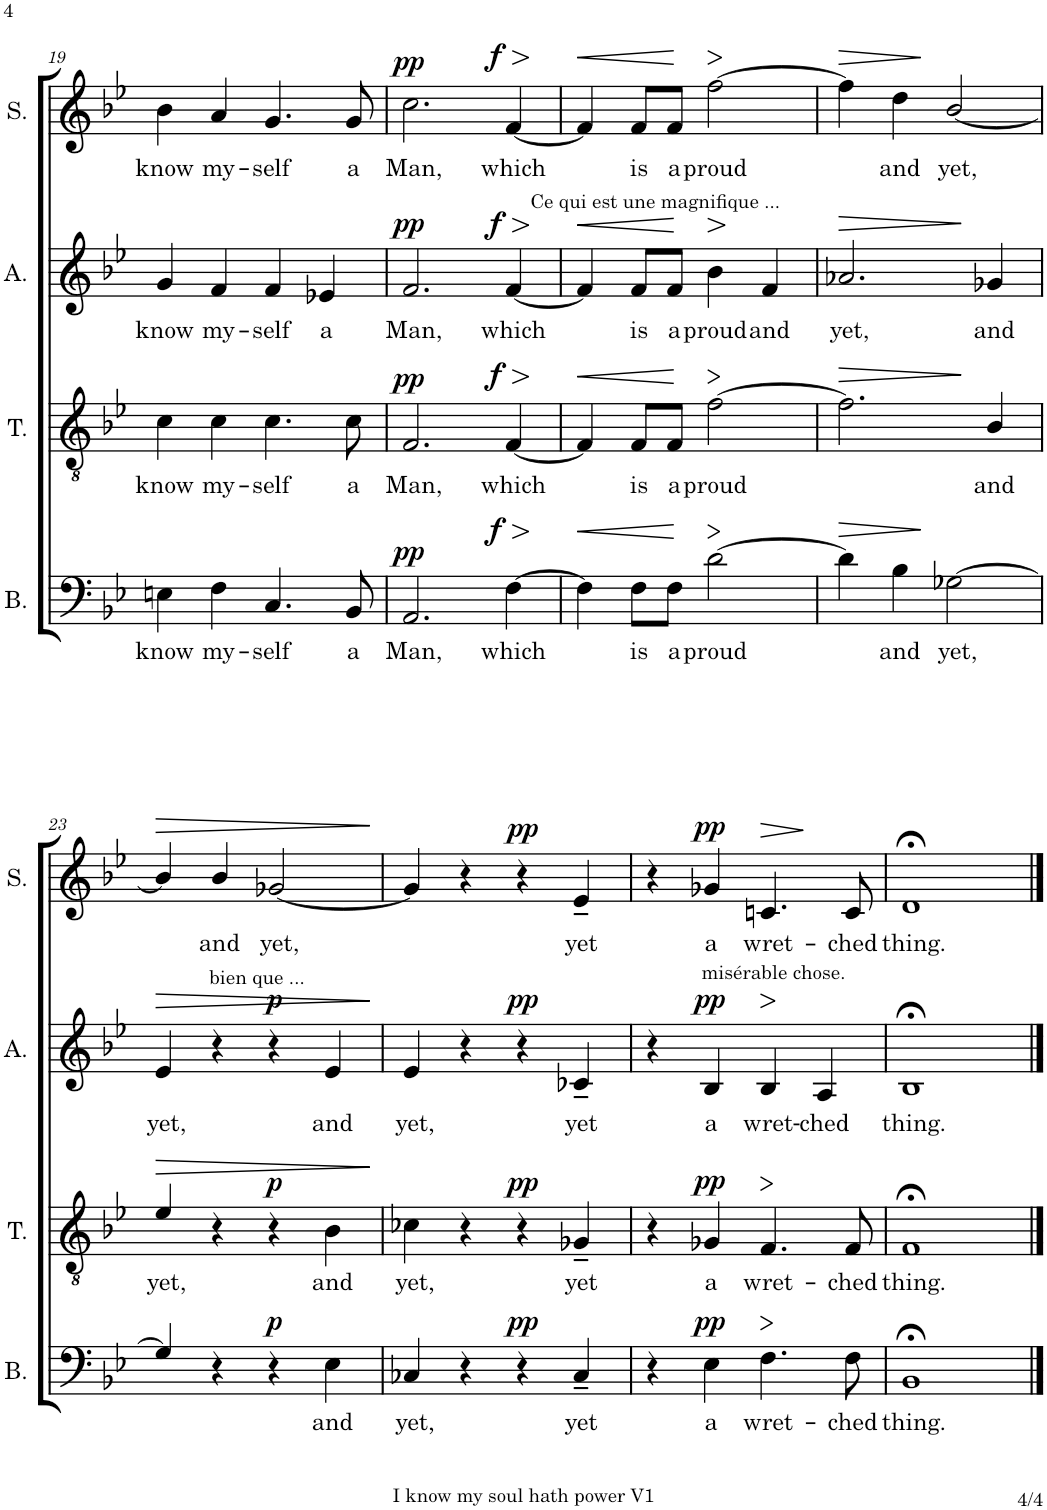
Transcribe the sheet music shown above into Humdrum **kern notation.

**kern	**text	**dynam	**kern	**text	**dynam	**kern	**text	**dynam	**kern	**text	**dynam
*part4	*part4	*part4	*part3	*part3	*part3	*part2	*part2	*part2	*part1	*part1	*part1
*staff4	*staff4	*staff4	*staff3	*staff3	*staff3	*staff2	*staff2	*staff2	*staff1	*staff1	*staff1
*I"Bass	*	*	*I"Tenor	*	*	*I"Alto	*	*	*I"Soprano	*	*
*I'B.	*	*	*I'T.	*	*	*I'A.	*	*	*I'S.	*	*
!!LO:PB:g=z
*clefF4	*	*	*clefGv2	*	*	*clefG2	*	*	*clefG2	*	*
*k[b-e-]	*	*	*k[b-e-]	*	*	*k[b-e-]	*	*	*k[b-e-]	*	*
*M4/4	*	*	*M4/4	*	*	*M4/4	*	*	*M4/4	*	*
=19	=19	=19	=19	=19	=19	=19	=19	=19	=19	=19	=19
!	!LO:LY:b	!	!	!LO:LY:b	!	!	!LO:LY:b	!	!	!LO:LY:b	!
4En\	know	.	4c\	know	.	4g/	know	.	4b-\	know	.
!	!LO:LY:b	!	!	!LO:LY:b	!	!	!LO:LY:b	!	!	!LO:LY:b	!
4F\	my-	.	4c\	my-	.	4f/	my-	.	4a/	my-	.
!	!LO:LY:b	!	!	!LO:LY:b	!	!	!LO:LY:b	!	!	!LO:LY:b	!
4.C/	-self	.	4.c\	-self	.	4f/	-self	.	4.g/	-self	.
!	!	!	!	!	!	!	!LO:LY:b	!	!	!	!
.	.	.	.	.	.	4e-X/	a	.	.	.	.
!	!LO:LY:b	!	!	!LO:LY:b	!	!	!	!	!	!LO:LY:b	!
8BB-/	a	.	8c\	a	.	.	.	.	8g/	a	.
=20	=20	=20	=20	=20	=20	=20	=20	=20	=20	=20	=20
!	!LO:LY:b	!LO:DY:a	!	!LO:LY:b	!LO:DY:a	!	!LO:LY:b	!LO:DY:a	!	!LO:LY:b	!LO:DY:a
2.AA/	Man,	pp	2.F/	Man,	pp	2.f/	Man,	pp	2.cc\	Man,	pp
!	!LO:LY:b	!LO:HP:b	!	!LO:LY:b	!LO:HP:b	!	!LO:LY:b	!LO:HP:b	!	!LO:LY:b	!LO:HP:b
!	!	!LO:DY:n=1:a	!	!	!LO:DY:n=1:a	!	!	!LO:DY:n=1:a	!	!	!LO:DY:n=1:a
[4F\	which	> f	[4F/	which	> f	[4f/	which	> f	[4f/	which	> f
.	.	.	.	.	]	.	.	]	.	.	]
=21	=21	=21	=21	=21	=21	=21	=21	=21	=21	=21	=21
!	!	!	!	!	!	!	!	!	!LO:TX:b:t=Ce qui est une magnifique ...	!	!
!	!	!LO:HP:b	!	!	!LO:HP:b	!	!	!LO:HP:b	!	!	!LO:HP:b
4F\]	.	<	4F/]	.	<	4f/]	.	<	4f/]	.	<
!	!LO:LY:b	!	!	!LO:LY:b	!	!	!LO:LY:b	!	!	!LO:LY:b	!
8F\L	is	.	8F/L	is	.	8f/L	is	.	8f/L	is	.
!	!LO:LY:b	!	!	!LO:LY:b	!	!	!LO:LY:b	!	!	!LO:LY:b	!
8F\J	a	.	8F/J	a	.	8f/J	a	.	8f/J	a	.
!	!LO:LY:b	!LO:HP:n=1:b	!	!LO:LY:b	!LO:HP:n=1:b	!	!LO:LY:b	!LO:HP:n=1:b	!	!LO:LY:b	!LO:HP:n=1:b
[2d\	proud	] [ >	[2f\	proud	[ >	4b-\	proud	[ >	[2ff\	proud	[ >
!	!	!	!	!	!	!	!LO:LY:b	!	!	!	!
.	.	.	.	.	.	4f/	and	]	.	.	.
.	.	.	.	.	.	.	.	.	.	.	]
=22	=22	=22	=22	=22	=22	=22	=22	=22	=22	=22	=22
!	!	!LO:HP:b	!	!	!LO:HP:b	!	!LO:LY:b	!LO:HP:b	!	!	!LO:HP:b
4d\]	.	>	2.f\]	.	>	2.a-X/	yet,	>	4ff\]	.	>
!	!LO:LY:b	!	!	!	!	!	!	!	!	!LO:LY:b	!
4B-\	and	.	.	.	.	.	.	.	4dd\	and	.
!	!LO:LY:b	!	!	!	!	!	!	!	!	!LO:LY:b	!
[2G-X\	yet,	]	.	.	.	.	.	.	[2b-/	yet,	]
!	!	!	!	!LO:LY:b	!	!	!LO:LY:b	!	!	!	!
.	.	.	4B-/	and	]	4g-X/	and	]	.	.	.
!!LO:LB:g=z
=23	=23	=23	=23	=23	=23	=23	=23	=23	=23	=23	=23
!	!	!	!	!LO:LY:b	!LO:HP:b	!	!LO:LY:b	!LO:HP:b	!	!	!LO:HP:b
4G-/]	.	.	4e-/	yet,	>	4e-/	yet,	>	4b-/]	.	>
!	!	!	!	!	!	!	!	!	!LO:TX:b:t=bien que ...	!	!
!	!	!	!	!	!	!	!	!	!	!LO:LY:b	!
4r	.	.	4r	.	.	4r	.	.	4b-/	and	.
!	!	!LO:DY:a	!	!	!LO:DY:a	!	!	!LO:DY:a	!	!LO:LY:b	!
4r	.	p	4r	.	p	4r	.	p	[2g-X/	yet,	.
!	!LO:LY:b	!	!	!LO:LY:b	!	!	!LO:LY:b	!	!	!	!
4E-\	and	.	4B-\	and	.	4e-/	and	.	.	.	.
.	.	.	.	.	]	.	.	]	.	.	]
=24	=24	=24	=24	=24	=24	=24	=24	=24	=24	=24	=24
!	!LO:LY:b	!	!	!LO:LY:b	!	!	!LO:LY:b	!	!	!	!
4C-X/	yet,	.	4c-X\	yet,	.	4e-/	yet,	.	4g-/]	.	.
4r	.	.	4r	.	.	4r	.	.	4r	.	.
!	!	!LO:DY:a	!	!	!LO:DY:a	!	!	!LO:DY:a	!	!	!LO:DY:a
4r	.	pp	4r	.	pp	4r	.	pp	4r	.	pp
!	!LO:LY:b	!	!	!LO:LY:b	!	!	!LO:LY:b	!	!	!LO:LY:b	!
4C-~/	yet	.	4G-X~/	yet	.	4c-X~/	yet	.	4e-~/	yet	.
=25	=25	=25	=25	=25	=25	=25	=25	=25	=25	=25	=25
4r	.	.	4r	.	.	4r	.	.	4r	.	.
!	!	!	!	!	!	!	!	!	!LO:TX:b:t=misérable chose.	!	!
!	!LO:LY:b	!LO:DY:a	!	!LO:LY:b	!LO:DY:a	!	!LO:LY:b	!LO:DY:a	!	!LO:LY:b	!LO:DY:a
4E-\	a	pp	4G-X/	a	pp	4B-/	a	pp	4g-X/	a	pp
!	!LO:LY:b	!	!	!LO:LY:b	!	!	!LO:LY:b	!LO:HP:b	!	!LO:LY:b	!LO:HP:b
4.F\	wret-	]	4.F/	wret-	]	4B-/	wret-	>	4.cn/	wret-	>
!	!	!	!	!	!	!	!LO:LY:b	!	!	!	!
.	.	.	.	.	.	4A/	-ched	]	.	.	.
!	!LO:LY:b	!	!	!LO:LY:b	!	!	!	!	!	!LO:LY:b	!
8F\	-ched	.	8F/	-ched	.	.	.	.	8c/	-ched	]
=26	=26	=26	=26	=26	=26	=26	=26	=26	=26	=26	=26
!	!LO:LY:b	!	!	!LO:LY:b	!	!	!LO:LY:b	!	!	!LO:LY:b	!
1BB-;<	thing.	.	1F;<	thing.	.	1B-;<	thing.	.	1d;<	thing.	.
==	==	==	==	==	==	==	==	==	==	==	==
*-	*-	*-	*-	*-	*-	*-	*-	*-	*-	*-	*-
